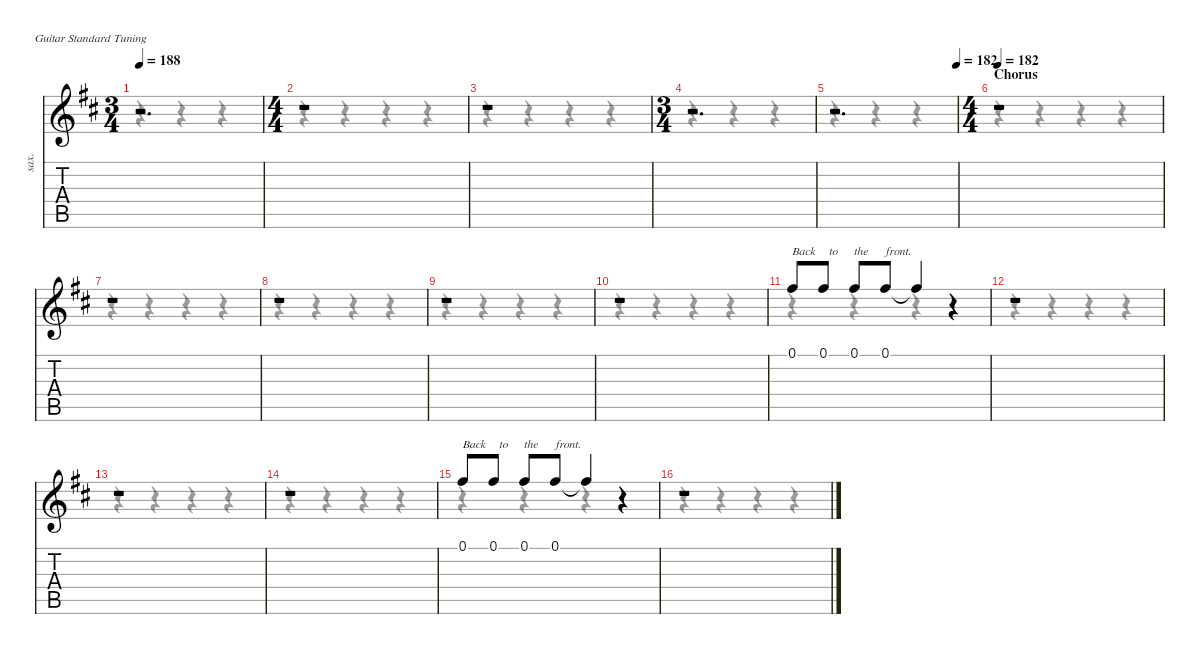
\defaultSystemsLayout 4
\hideDynamics
\bracketExtendMode nobrackets
\otherSystemsTrackNameOrientation horizontal
\track ("Cliff Burton (Backing Vocals)" "sax.") {instrument tenorsax}
\staff {score tabs}
\tuning (E4 B3 G3 D3 A2 E2)
\displaytranspose 14
\voice
\ts (3 4)
\tempo 188
\clef g2
\ks d
r.2{d dy f beam Up} |
\ts (4 4)
\beaming (8 2 2 2 2)
r.1{beam Up} |
r.1{beam Up} |
\ts (3 4)
\beaming (8 3 1 1 1)
r.2{d beam Up} |
\tempo (182 1)
r.2{d beam Up} |
\ts (4 4)
\beaming (8 2 2 2 2)
\section ("" "Chorus")
\tempo 182
r.1{beam Up} |
r.1{beam Up} |
r.1{beam Up} |
r.1{beam Up} |
r.1{beam Up} |
0.1{acc #}.8{txt "Back" beam Up} 0.1{acc #}.8{txt "  to " beam Up} 0.1{acc #}.8{txt "the" beam Up} 0.1{acc #}.8{txt "front." beam Up} 0.1{t acc #}.4{beam Up} r.4{beam Up} |
r.1{beam Up} |
r.1{beam Up} |
r.1{beam Up} |
0.1{acc #}.8{txt "Back" beam Up} 0.1{acc #}.8{txt "  to " beam Up} 0.1{acc #}.8{txt "the" beam Up} 0.1{acc #}.8{txt "front." beam Up} 0.1{t acc #}.4{beam Up} r.4{beam Up} |
r.1{beam Up}
\voice
\clef g2
\ottava regular
\simile none
\ks d
r.4{dy mf beam Down} r.4{beam Down} r.4{beam Down} |
r.4{beam Down} r.4{beam Down} r.4{beam Down} r.4{beam Down} |
r.4{beam Down} r.4{beam Down} r.4{beam Down} r.4{beam Down} |
r.4{beam Down} r.4{beam Down} r.4{beam Down} |
r.4{beam Down} r.4{beam Down} r.4{beam Down} |
r.4{beam Down} r.4{beam Down} r.4{beam Down} r.4{beam Down} |
r.4{beam Down} r.4{beam Down} r.4{beam Down} r.4{beam Down} |
r.4{beam Down} r.4{beam Down} r.4{beam Down} r.4{beam Down} |
r.4{beam Down} r.4{beam Down} r.4{beam Down} r.4{beam Down} |
r.4{beam Down} r.4{beam Down} r.4{beam Down} r.4{beam Down} |
r.4{beam Down} r.4{beam Down} r.4{beam Down} r.4{beam Down} |
r.4{beam Down} r.4{beam Down} r.4{beam Down} r.4{beam Down} |
r.4{beam Down} r.4{beam Down} r.4{beam Down} r.4{beam Down} |
r.4{beam Down} r.4{beam Down} r.4{beam Down} r.4{beam Down} |
r.4{beam Down} r.4{beam Down} r.4{beam Down} r.4{beam Down} |
r.4{beam Down} r.4{beam Down} r.4{beam Down} r.4{beam Down}
